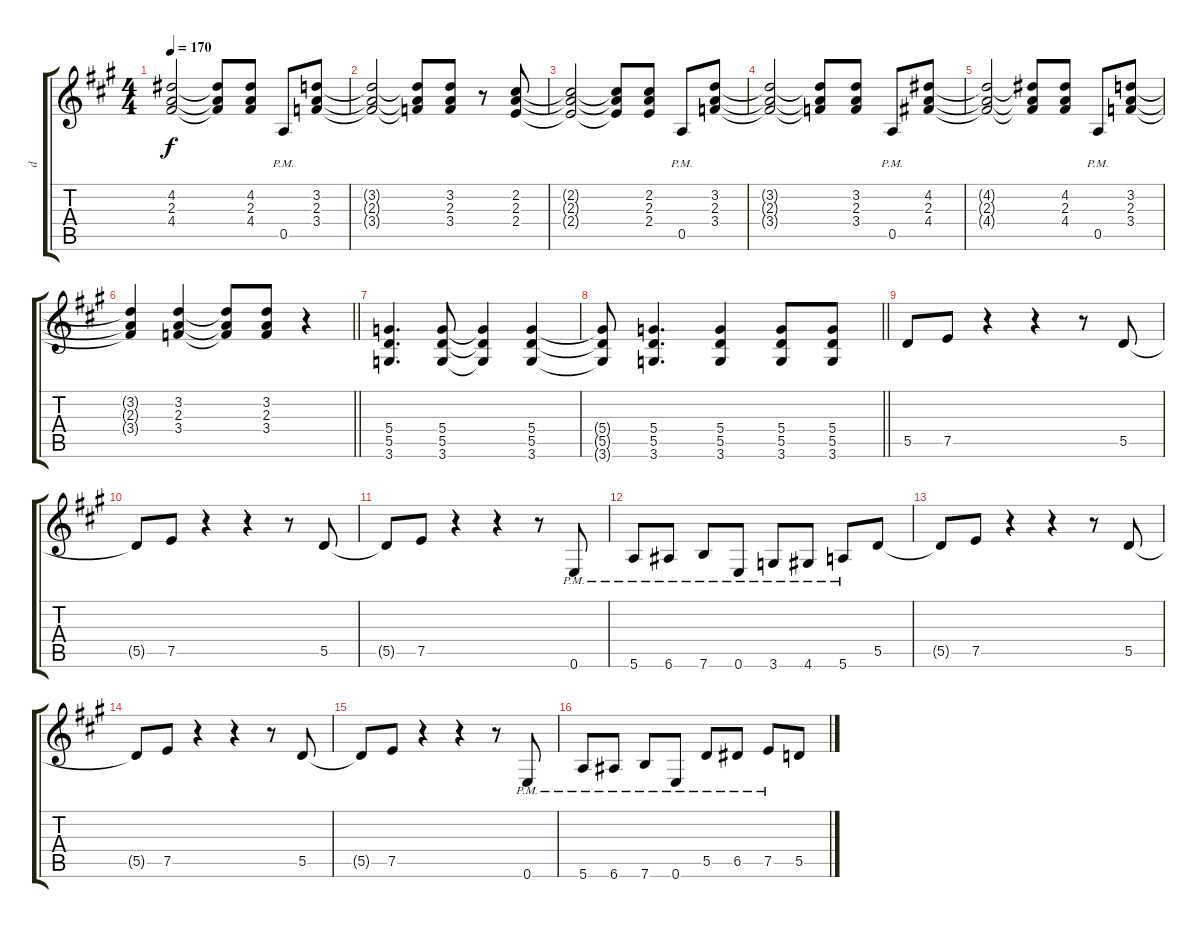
\track ("d" "d") {instrument distortionguitar}
\staff {score tabs}
\tuning (E4 B3 G3 D3 A2 E2) {hide}
\ts (4 4)
\tempo 170
\clef g2
\ks a
(4.2{t} 2.3{t} 4.4{t}).2{dy f} (4.2{t} 2.3{t} 4.4{t}).8 (4.2 2.3 4.4).8 0.5{pm}.8 (3.2 2.3 3.4).8 |
(3.2{t} 2.3{t} 3.4{t}).2 (3.2{t} 2.3{t} 3.4{t}).8 (3.2 2.3 3.4).8 r.8 (2.2 2.3 2.4).8 |
(2.2{t} 2.3{t} 2.4{t}).2 (2.2{t} 2.3{t} 2.4{t}).8 (2.2 2.3 2.4).8 0.5{pm}.8 (3.2 2.3 3.4).8 |
(3.2{t} 2.3{t} 3.4{t}).2 (3.2{t} 2.3{t} 3.4{t}).8 (3.2 2.3 3.4).8 0.5{pm}.8 (4.2 2.3 4.4).8 |
(4.2{t} 2.3{t} 4.4{t}).2 (4.2{t} 2.3{t} 4.4{t}).8 (4.2 2.3 4.4).8 0.5{pm}.8 (3.2 2.3 3.4).8 |
\barLineRight lightlight
(3.2{t} 2.3{t} 3.4{t}).4 (3.2 2.3 3.4).4 (3.2{t} 2.3{t} 3.4{t}).8 (3.2 2.3 3.4).8 r.4 |
(5.4 5.5 3.6).4{d} (5.4 5.5 3.6).8 (5.4{t} 5.5{t} 3.6{t}).4 (5.4 5.5 3.6).4 |
\barLineRight lightlight
(5.4{t} 5.5{t} 3.6{t}).8 (5.4 5.5 3.6).4{d} (5.4 5.5 3.6).4 (5.4 5.5 3.6).8 (5.4 5.5 3.6).8 |
\section ("" " ")
5.5.8 7.5.8 r.4 r.4 r.8 5.5.8 |
5.5{t}.8 7.5.8 r.4 r.4 r.8 5.5.8 |
5.5{t}.8 7.5.8 r.4 r.4 r.8 0.6{pm}.8 |
5.6{pm}.8 6.6{pm}.8 7.6{pm}.8 0.6{pm}.8 3.6{pm}.8 4.6{pm}.8 5.6{pm}.8 5.5.8 |
5.5{t}.8 7.5.8 r.4 r.4 r.8 5.5.8 |
5.5{t}.8 7.5.8 r.4 r.4 r.8 5.5.8 |
5.5{t}.8 7.5.8 r.4 r.4 r.8 0.6{pm}.8 |
5.6{pm}.8 6.6{pm}.8 7.6{pm}.8 0.6{pm}.8 5.5{pm}.8 6.5{pm}.8 7.5{pm}.8 5.5.8
